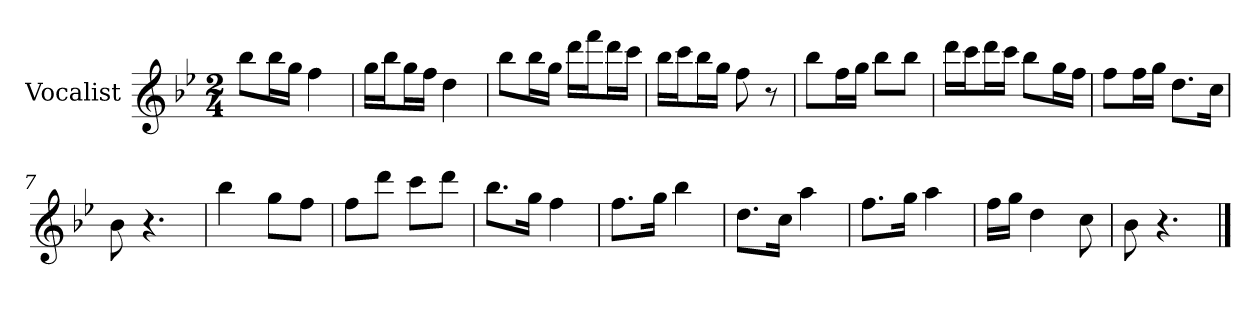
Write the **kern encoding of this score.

**kern
*part1
*staff1
*I"Vocalist
*k[b-e-]
*B-:
*M2/4
=
8bb-L
16bb-L
16ggJJ
4ff
=1
16ggLL
16bb-J
16ggL
16ffJJ
4dd
=2
8bb-L
16bb-L
16ggJJ
16dddLL
16fffJ
16dddL
16cccJJ
=3
16bb-LL
16cccJ
16bb-L
16ggJJ
8ff
8r
=4
8bb-L
16ffL
16ggJJ
8bb-L
8bb-J
=5
16dddLL
16cccJ
16dddL
16cccJJ
8bb-L
16ggL
16ffJJ
=6
8ffL
16ffL
16ggJJ
8.ddL
16ccJk
=7
8b-
4.r
=8
4bb-
8ggL
8ffJ
=9
8ffL
8dddJ
8cccL
8dddJ
=10
8.bb-L
16ggJk
4ff
=11
8.ffL
16ggJk
4bb-
=12
8.ddL
16ccJk
4aa
=13
8.ffL
16ggJk
4aa
=14
16ffLL
16ggJJ
4dd
8cc
=15
8b-
4.r
==
*-
